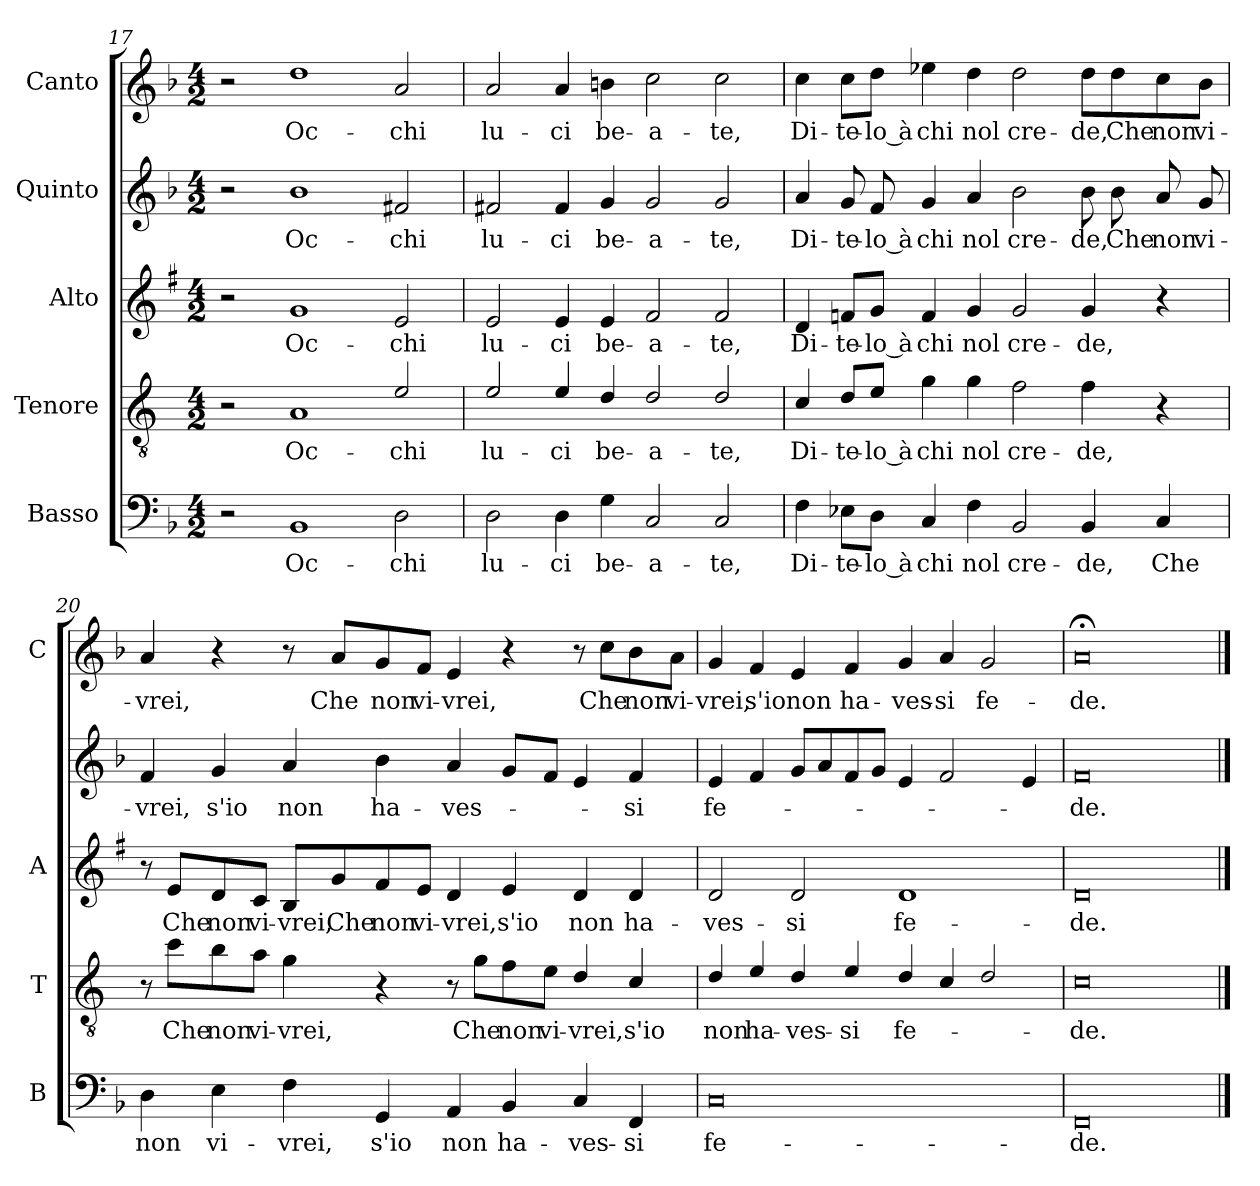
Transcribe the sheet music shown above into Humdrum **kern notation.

**kern	**text	**kern	**text	**kern	**text	**kern	**text	**kern	**text
*part5	*part5	*part4	*part4	*part3	*part3	*part2	*part2	*part1	*part1
*staff5	*staff5	*staff4	*staff4	*staff3	*staff3	*staff2	*staff2	*staff1	*staff1
*I"Basso	*	*I"Tenore	*	*I"Alto	*	*I"Quinto	*	*I"Canto	*
*I'B	*	*I'T	*	*I'A	*	*	*	*I'C	*
*clefF4	*	*clefGv2	*	*clefG2	*	*clefG2	*	*clefG2	*
*	*	*ITrd4c7	*	*ITrd1c2	*	*	*	*	*
*k[b-]	*	*k[b-]	*	*k[b-]	*	*k[b-]	*	*k[b-]	*
*F:	*	*F:	*	*F:	*	*F:	*	*F:	*
*M4/2	*	*M4/2	*	*M4/2	*	*M4/2	*	*M4/2	*
=17	=17	=17	=17	=17	=17	=17	=17	=17	=17
2r	.	2r	.	2r	.	2r	.	2r	.
!	!LO:LY:b	!	!LO:LY:b	!	!LO:LY:b	!	!LO:LY:b	!	!LO:LY:b
1BB-	Oc-	1D	Oc-	1f	Oc-	1b-	Oc-	1dd	Oc-
!	!LO:LY:b	!	!LO:LY:b	!	!LO:LY:b	!	!LO:LY:b	!	!LO:LY:b
2D\	-chi	2A/	-chi	2d/	-chi	2f#X/	-chi	2a/	-chi
=18	=18	=18	=18	=18	=18	=18	=18	=18	=18
!	!LO:LY:b	!	!LO:LY:b	!	!LO:LY:b	!	!LO:LY:b	!	!LO:LY:b
2D\	lu-	2A/	lu-	2d/	lu-	2f#X/	lu-	2a/	lu-
!	!LO:LY:b	!	!LO:LY:b	!	!LO:LY:b	!	!LO:LY:b	!	!LO:LY:b
4D\	-ci	4A/	-ci	4d/	-ci	4f#/	-ci	4a/	-ci
!	!LO:LY:b	!	!LO:LY:b	!	!LO:LY:b	!	!LO:LY:b	!	!LO:LY:b
4G\	be-	4G/	be-	4d/	be-	4g/	be-	4bn\	be-
!	!LO:LY:b	!	!LO:LY:b	!	!LO:LY:b	!	!LO:LY:b	!	!LO:LY:b
2C/	-a-	2G/	-a-	2e/	-a-	2g/	-a-	2cc\	-a-
!	!LO:LY:b	!	!LO:LY:b	!	!LO:LY:b	!	!LO:LY:b	!	!LO:LY:b
2C/	-te,	2G/	-te,	2e/	-te,	2g/	-te,	2cc\	-te,
=19	=19	=19	=19	=19	=19	=19	=19	=19	=19
!	!LO:LY:b	!	!LO:LY:b	!	!LO:LY:b	!	!LO:LY:b	!	!LO:LY:b
4F\	Di-	4F/	Di-	4c/	Di-	4a/	Di-	4cc\	Di-
!	!LO:LY:b	!	!LO:LY:b	!	!LO:LY:b	!	!LO:LY:b	!	!LO:LY:b
8E-X\L	-te-	8G/L	-te-	8e-X/L	-te-	8g/	-te-	8cc\L	-te-
!	!LO:LY:b	!	!LO:LY:b	!	!LO:LY:b	!	!LO:LY:b	!	!LO:LY:b
8D\J	-lo à	8A/J	-lo à	8f/J	-lo à	8f/	-lo à	8dd\J	-lo à
!	!LO:LY:b	!	!LO:LY:b	!	!LO:LY:b	!	!LO:LY:b	!	!LO:LY:b
4C/	chi	4c\	chi	4e-/	chi	4g/	chi	4ee-X\	chi
!	!LO:LY:b	!	!LO:LY:b	!	!LO:LY:b	!	!LO:LY:b	!	!LO:LY:b
4F\	nol	4c\	nol	4f/	nol	4a/	nol	4dd\	nol
!	!LO:LY:b	!	!LO:LY:b	!	!LO:LY:b	!	!LO:LY:b	!	!LO:LY:b
2BB-/	cre-	2B-\	cre-	2f/	cre-	2b-\	cre-	2dd\	cre-
!	!LO:LY:b	!	!LO:LY:b	!	!LO:LY:b	!	!LO:LY:b	!	!LO:LY:b
4BB-/	-de,	4B-\	-de,	4f/	-de,	8b-\	-de,	8dd\L	-de,
!	!	!	!	!	!	!	!LO:LY:b	!	!LO:LY:b
.	.	.	.	.	.	8b-\	Che	8dd\	Che
!	!LO:LY:b	!	!	!	!	!	!LO:LY:b	!	!LO:LY:b
4C/	Che	4r	.	4r	.	8a/	non	8cc\	non
!	!	!	!	!	!	!	!LO:LY:b	!	!LO:LY:b
.	.	.	.	.	.	8g/	vi-	8b-\J	vi-
!!LO:LB:g=z
=20	=20	=20	=20	=20	=20	=20	=20	=20	=20
!	!LO:LY:b	!	!	!	!	!	!LO:LY:b	!	!LO:LY:b
4D\	non	8r	.	8r	.	4f/	-vrei,	4a/	-vrei,
!	!	!	!LO:LY:b	!	!LO:LY:b	!	!	!	!
.	.	8f\L	Che	8d/L	Che	.	.	.	.
!	!LO:LY:b	!	!LO:LY:b	!	!LO:LY:b	!	!LO:LY:b	!	!
4E\	vi-	8e\	non	8c/	non	4g/	s'io	4r	.
!	!	!	!LO:LY:b	!	!LO:LY:b	!	!	!	!
.	.	8d\J	vi-	8B-/J	vi-	.	.	.	.
!	!LO:LY:b	!	!LO:LY:b	!	!LO:LY:b	!	!LO:LY:b	!	!
4F\	-vrei,	4c\	-vrei,	8A/L	-vrei,	4a/	non	8r	.
!	!	!	!	!	!LO:LY:b	!	!	!	!LO:LY:b
.	.	.	.	8f/	Che	.	.	8a/L	Che
!	!LO:LY:b	!	!	!	!LO:LY:b	!	!LO:LY:b	!	!LO:LY:b
4GG/	s'io	4r	.	8e/	non	4b-\	ha-	8g/	non
!	!	!	!	!	!LO:LY:b	!	!	!	!LO:LY:b
.	.	.	.	8d/J	vi-	.	.	8f/J	vi-
!	!LO:LY:b	!	!	!	!LO:LY:b	!	!LO:LY:b	!	!LO:LY:b
4AA/	non	8r	.	4c/	-vrei,	4a/	-ves-	4e/	-vrei,
!	!	!	!LO:LY:b	!	!	!	!	!	!
.	.	8c\L	Che	.	.	.	.	.	.
!	!LO:LY:b	!	!LO:LY:b	!	!LO:LY:b	!	!	!	!
4BB-/	ha-	8B-\	non	4d/	s'io	8g/L	.	4r	.
!	!	!	!LO:LY:b	!	!	!	!	!	!
.	.	8A\J	vi-	.	.	8f/J	.	.	.
!	!LO:LY:b	!	!LO:LY:b	!	!LO:LY:b	!	!	!	!
4C/	-ves-	4G/	-vrei,	4c/	non	4e/	.	8r	.
!	!	!	!	!	!	!	!	!	!LO:LY:b
.	.	.	.	.	.	.	.	8cc\L	Che
!	!LO:LY:b	!	!LO:LY:b	!	!LO:LY:b	!	!LO:LY:b	!	!LO:LY:b
4FF/	-si	4F/	s'io	4c/	ha-	4f/	-si	8b-\	non
!	!	!	!	!	!	!	!	!	!LO:LY:b
.	.	.	.	.	.	.	.	8a\J	vi-
=21	=21	=21	=21	=21	=21	=21	=21	=21	=21
!	!LO:LY:b	!	!LO:LY:b	!	!LO:LY:b	!	!LO:LY:b	!	!LO:LY:b
0C	fe-	4G/	non	2c/	-ves-	4e/	fe-	4g/	-vrei,
!	!	!	!LO:LY:b	!	!	!	!	!	!LO:LY:b
.	.	4A/	ha-	.	.	4f/	.	4f/	s'io
!	!	!	!LO:LY:b	!	!LO:LY:b	!	!	!	!LO:LY:b
.	.	4G/	-ves-	2c/	-si	8g/L	.	4e/	non
.	.	.	.	.	.	8a/	.	.	.
!	!	!	!LO:LY:b	!	!	!	!	!	!LO:LY:b
.	.	4A/	-si	.	.	8f/	.	4f/	ha-
.	.	.	.	.	.	8g/J	.	.	.
!	!	!	!LO:LY:b	!	!LO:LY:b	!	!	!	!LO:LY:b
.	.	4G/	fe-	1c	fe-	4e/	.	4g/	-ves-
!	!	!	!	!	!	!	!	!	!LO:LY:b
.	.	4F/	.	.	.	2f/	.	4a/	-si
!	!	!	!	!	!	!	!	!	!LO:LY:b
.	.	2G/	.	.	.	.	.	2g/	fe-
.	.	.	.	.	.	4e/	.	.	.
=22	=22	=22	=22	=22	=22	=22	=22	=22	=22
!	!LO:LY:b	!	!LO:LY:b	!	!LO:LY:b	!	!LO:LY:b	!	!LO:LY:b
0FF	-de.	0F	-de.	0c	-de.	0f	-de.	0a;<	-de.
==	==	==	==	==	==	==	==	==	==
*-	*-	*-	*-	*-	*-	*-	*-	*-	*-
